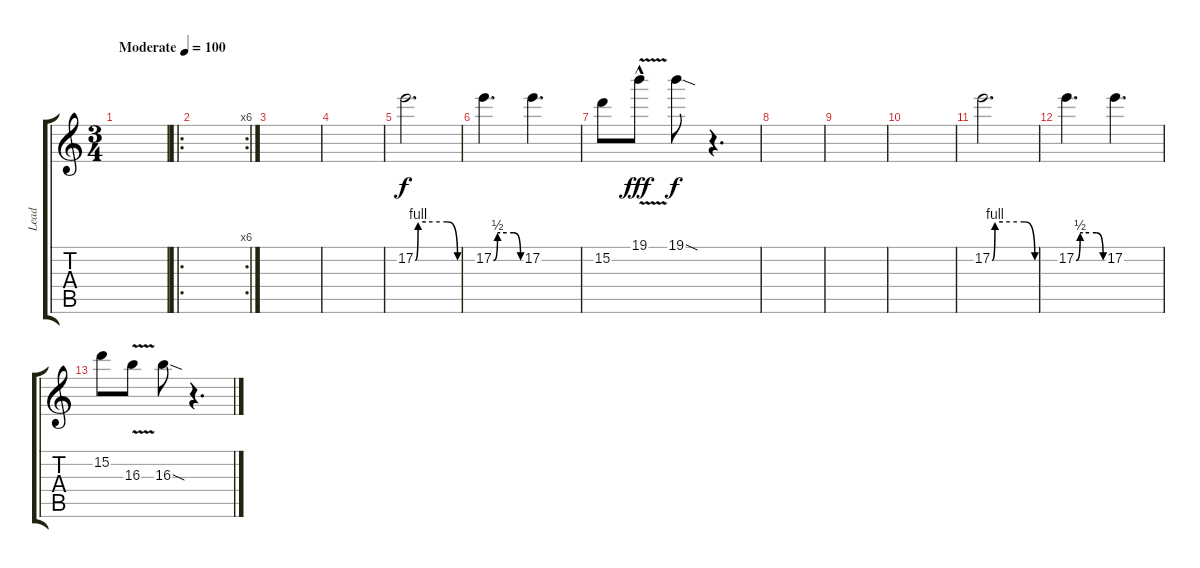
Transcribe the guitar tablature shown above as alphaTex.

\track ("Lead" "Lead") {instrument overdrivenguitar}
\staff {score tabs}
\tuning (E4 B3 G3 D3 A2 E2) {hide}
\ts (3 4)
\tempo (100 "Moderate")
\clef g2
\ks c
|
\ro
\rc 6
|
|
|
17.2{be (custom 0 0 4 4 15 4 45 4 60 0)}.2{d} |
17.2{be (custom 0 0 9 2 15 2 45 2 60 0)}.4{d} 17.2.4{d} |
15.2.8 19.1{v hac}.8{dy fff} 19.1{sod}.8{dy f} r.4{d} |
|
|
|
17.2{be (custom 0 0 4 4 15 4 45 4 60 0)}.2{d} |
17.2{be (custom 0 0 9 2 15 2 45 2 60 0)}.4{d} 17.2.4{d} |
15.2.8 16.3{v}.8 16.3{sod}.8 r.4{d}
